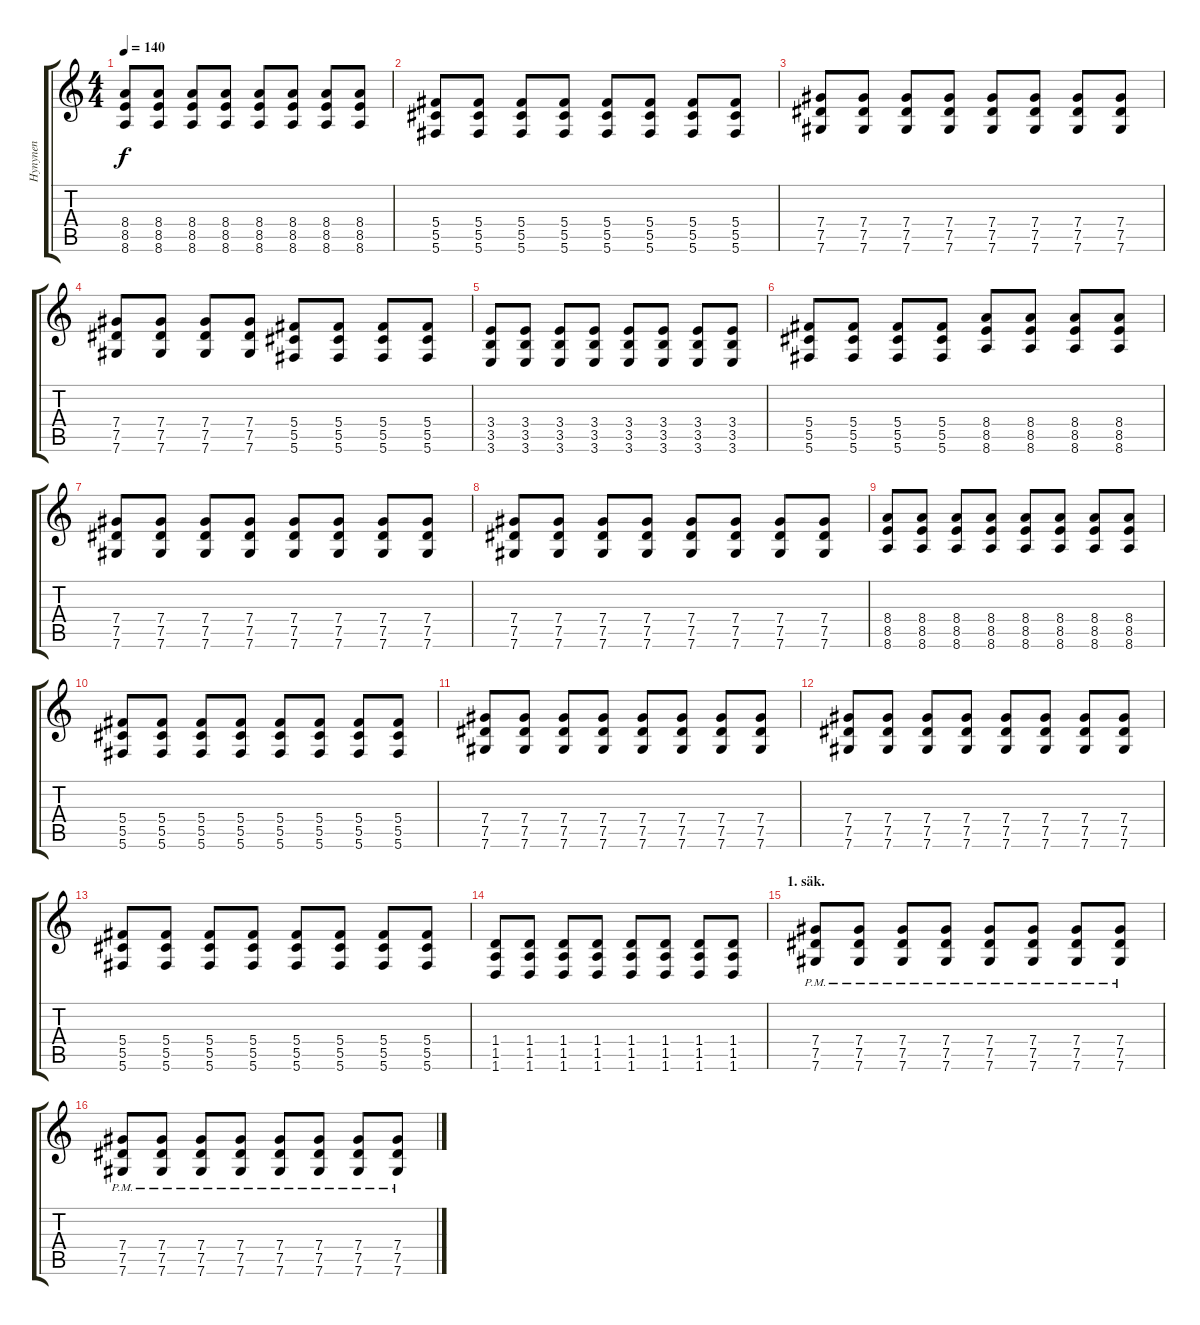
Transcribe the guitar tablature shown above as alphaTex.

\track ("Hynynen" "Hynynen") {instrument distortionguitar}
\staff {score tabs}
\tuning (Eb4 Bb3 Gb3 Db3 Ab2 Db2) {hide}
\ts (4 4)
\tempo 140
\clef g2
\ks c
(8.4 8.5 8.6).8{dy f} (8.4 8.5 8.6).8 (8.4 8.5 8.6).8 (8.4 8.5 8.6).8 (8.4 8.5 8.6).8 (8.4 8.5 8.6).8 (8.4 8.5 8.6).8 (8.4 8.5 8.6).8 |
(5.4 5.5 5.6).8 (5.4 5.5 5.6).8 (5.4 5.5 5.6).8 (5.4 5.5 5.6).8 (5.4 5.5 5.6).8 (5.4 5.5 5.6).8 (5.4 5.5 5.6).8 (5.4 5.5 5.6).8 |
(7.4 7.5 7.6).8 (7.4 7.5 7.6).8 (7.4 7.5 7.6).8 (7.4 7.5 7.6).8 (7.4 7.5 7.6).8 (7.4 7.5 7.6).8 (7.4 7.5 7.6).8 (7.4 7.5 7.6).8 |
(7.4 7.5 7.6).8 (7.4 7.5 7.6).8 (7.4 7.5 7.6).8 (7.4 7.5 7.6).8 (5.4 5.5 5.6).8 (5.4 5.5 5.6).8 (5.4 5.5 5.6).8 (5.4 5.5 5.6).8 |
(3.4 3.5 3.6).8 (3.4 3.5 3.6).8 (3.4 3.5 3.6).8 (3.4 3.5 3.6).8 (3.4 3.5 3.6).8 (3.4 3.5 3.6).8 (3.4 3.5 3.6).8 (3.4 3.5 3.6).8 |
(5.4 5.5 5.6).8 (5.4 5.5 5.6).8 (5.4 5.5 5.6).8 (5.4 5.5 5.6).8 (8.4 8.5 8.6).8 (8.4 8.5 8.6).8 (8.4 8.5 8.6).8 (8.4 8.5 8.6).8 |
(7.4 7.5 7.6).8 (7.4 7.5 7.6).8 (7.4 7.5 7.6).8 (7.4 7.5 7.6).8 (7.4 7.5 7.6).8 (7.4 7.5 7.6).8 (7.4 7.5 7.6).8 (7.4 7.5 7.6).8 |
(7.4 7.5 7.6).8 (7.4 7.5 7.6).8 (7.4 7.5 7.6).8 (7.4 7.5 7.6).8 (7.4 7.5 7.6).8 (7.4 7.5 7.6).8 (7.4 7.5 7.6).8 (7.4 7.5 7.6).8 |
(8.4 8.5 8.6).8 (8.4 8.5 8.6).8 (8.4 8.5 8.6).8 (8.4 8.5 8.6).8 (8.4 8.5 8.6).8 (8.4 8.5 8.6).8 (8.4 8.5 8.6).8 (8.4 8.5 8.6).8 |
(5.4 5.5 5.6).8 (5.4 5.5 5.6).8 (5.4 5.5 5.6).8 (5.4 5.5 5.6).8 (5.4 5.5 5.6).8 (5.4 5.5 5.6).8 (5.4 5.5 5.6).8 (5.4 5.5 5.6).8 |
(7.4 7.5 7.6).8 (7.4 7.5 7.6).8 (7.4 7.5 7.6).8 (7.4 7.5 7.6).8 (7.4 7.5 7.6).8 (7.4 7.5 7.6).8 (7.4 7.5 7.6).8 (7.4 7.5 7.6).8 |
(7.4 7.5 7.6).8 (7.4 7.5 7.6).8 (7.4 7.5 7.6).8 (7.4 7.5 7.6).8 (7.4 7.5 7.6).8 (7.4 7.5 7.6).8 (7.4 7.5 7.6).8 (7.4 7.5 7.6).8 |
(5.4 5.5 5.6).8 (5.4 5.5 5.6).8 (5.4 5.5 5.6).8 (5.4 5.5 5.6).8 (5.4 5.5 5.6).8 (5.4 5.5 5.6).8 (5.4 5.5 5.6).8 (5.4 5.5 5.6).8 |
(1.4 1.5 1.6).8 (1.4 1.5 1.6).8 (1.4 1.5 1.6).8 (1.4 1.5 1.6).8 (1.4 1.5 1.6).8 (1.4 1.5 1.6).8 (1.4 1.5 1.6).8 (1.4 1.5 1.6).8 |
\section ("" "1. säk.")
(7.4{pm} 7.5{pm} 7.6{pm}).8 (7.4{pm} 7.5{pm} 7.6{pm}).8 (7.4{pm} 7.5{pm} 7.6{pm}).8 (7.4{pm} 7.5{pm} 7.6{pm}).8 (7.4{pm} 7.5{pm} 7.6{pm}).8 (7.4{pm} 7.5{pm} 7.6{pm}).8 (7.4{pm} 7.5{pm} 7.6{pm}).8 (7.4{pm} 7.5{pm} 7.6{pm}).8 |
(7.4{pm} 7.5{pm} 7.6{pm}).8 (7.4{pm} 7.5{pm} 7.6{pm}).8 (7.4{pm} 7.5{pm} 7.6{pm}).8 (7.4{pm} 7.5{pm} 7.6{pm}).8 (7.4{pm} 7.5{pm} 7.6{pm}).8 (7.4{pm} 7.5{pm} 7.6{pm}).8 (7.4{pm} 7.5{pm} 7.6{pm}).8 (7.4{pm} 7.5{pm} 7.6{pm}).8
